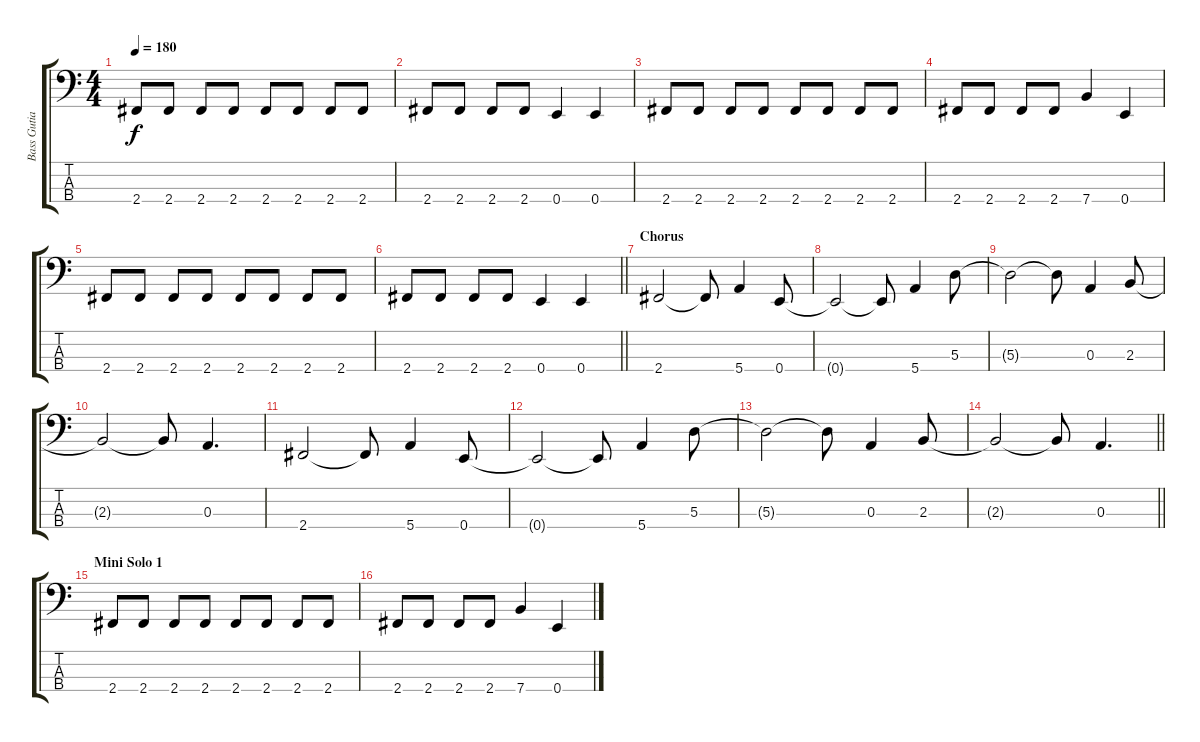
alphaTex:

\track ("Bass Gutiar" "Bass Gutia") {instrument electricbassfinger}
\staff {score tabs}
\tuning (G2 D2 A1 E1) {hide}
\ts (4 4)
\tempo 180
\clef f4
\ks c
2.4.8{dy f} 2.4.8 2.4.8 2.4.8 2.4.8 2.4.8 2.4.8 2.4.8 |
2.4.8 2.4.8 2.4.8 2.4.8 0.4.4 0.4.4 |
2.4.8 2.4.8 2.4.8 2.4.8 2.4.8 2.4.8 2.4.8 2.4.8 |
2.4.8 2.4.8 2.4.8 2.4.8 7.4.4 0.4.4 |
2.4.8 2.4.8 2.4.8 2.4.8 2.4.8 2.4.8 2.4.8 2.4.8 |
\barLineRight lightlight
2.4.8 2.4.8 2.4.8 2.4.8 0.4.4 0.4.4 |
\section ("" "Chorus")
2.4.2 2.4{t}.8 5.4.4 0.4.8 |
0.4{t}.2 0.4{t}.8 5.4.4 5.3.8 |
5.3{t}.2 5.3{t}.8 0.3.4 2.3.8 |
2.3{t}.2 2.3{t}.8 0.3.4{d} |
2.4.2 2.4{t}.8 5.4.4 0.4.8 |
0.4{t}.2 0.4{t}.8 5.4.4 5.3.8 |
5.3{t}.2 5.3{t}.8 0.3.4 2.3.8 |
\barLineRight lightlight
2.3{t}.2 2.3{t}.8 0.3.4{d} |
\section ("" "Mini Solo 1")
2.4.8 2.4.8 2.4.8 2.4.8 2.4.8 2.4.8 2.4.8 2.4.8 |
2.4.8 2.4.8 2.4.8 2.4.8 7.4.4 0.4.4
